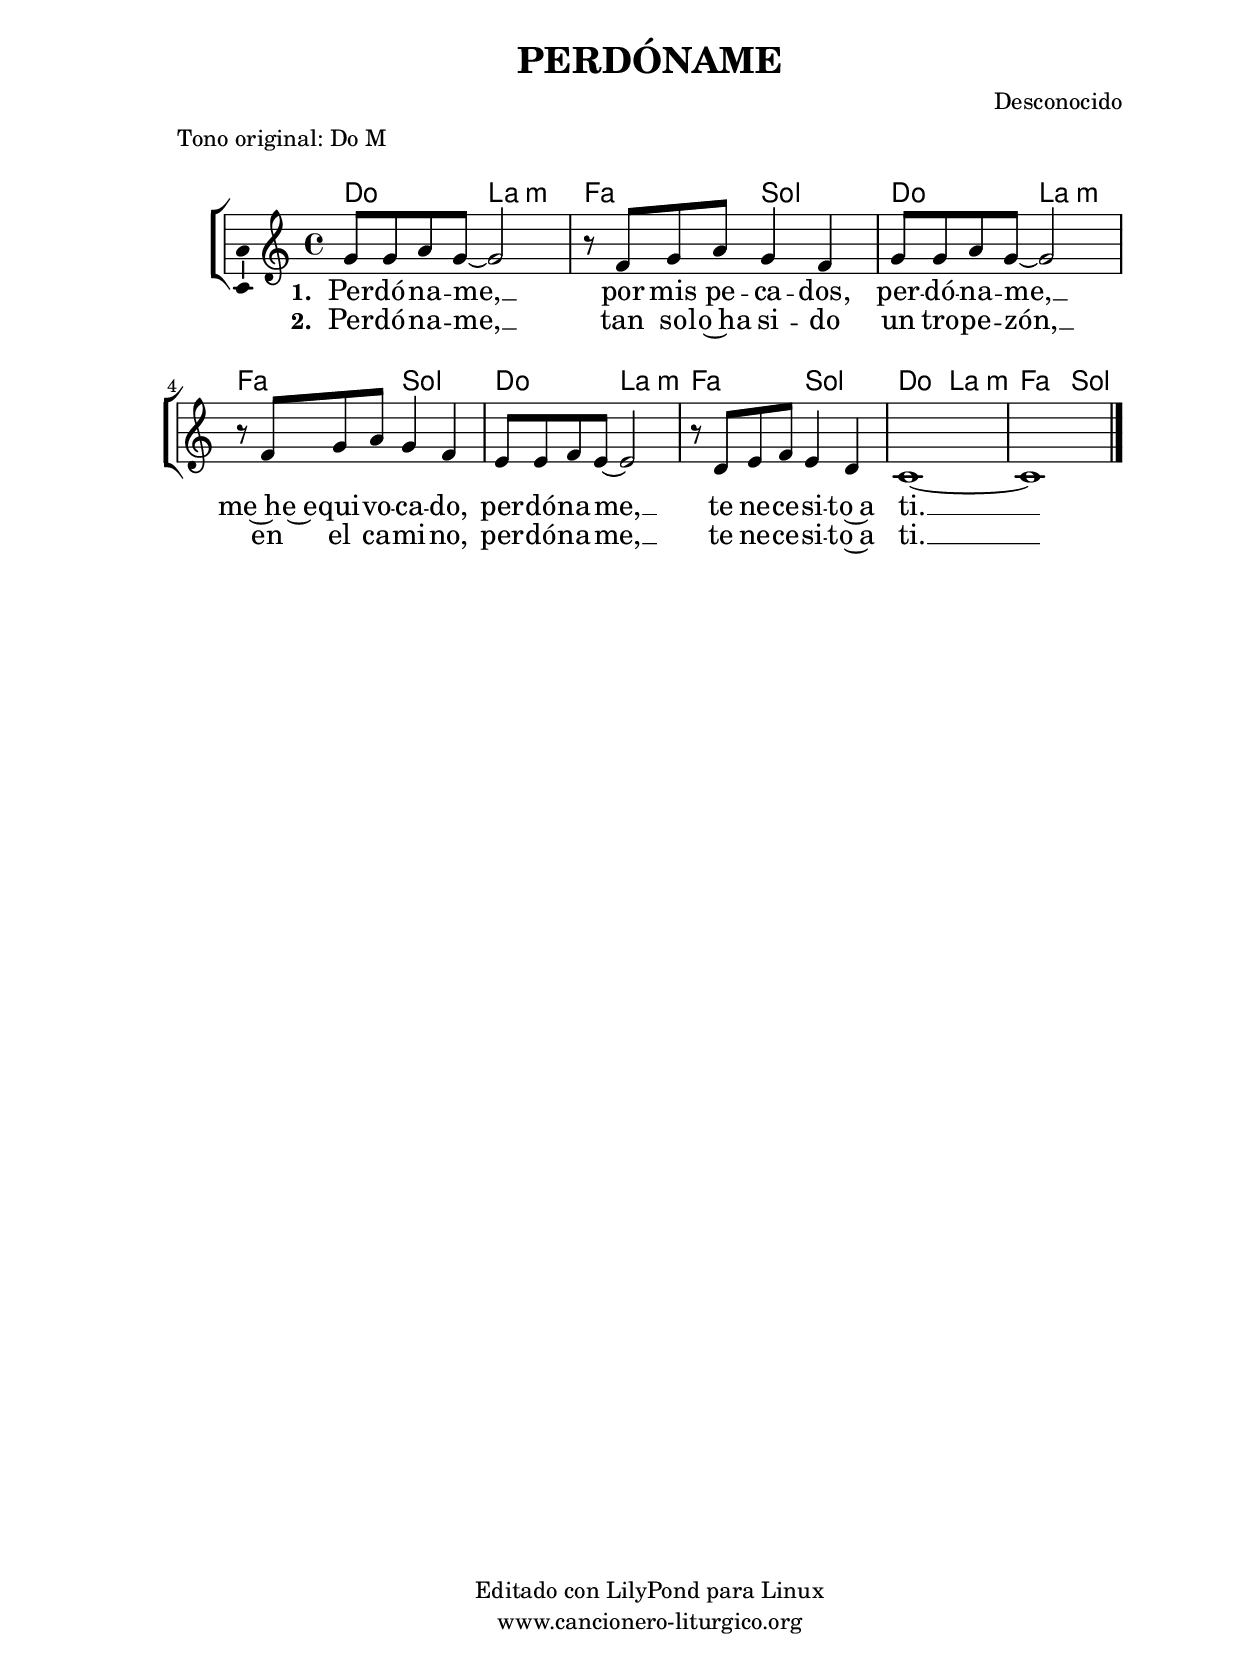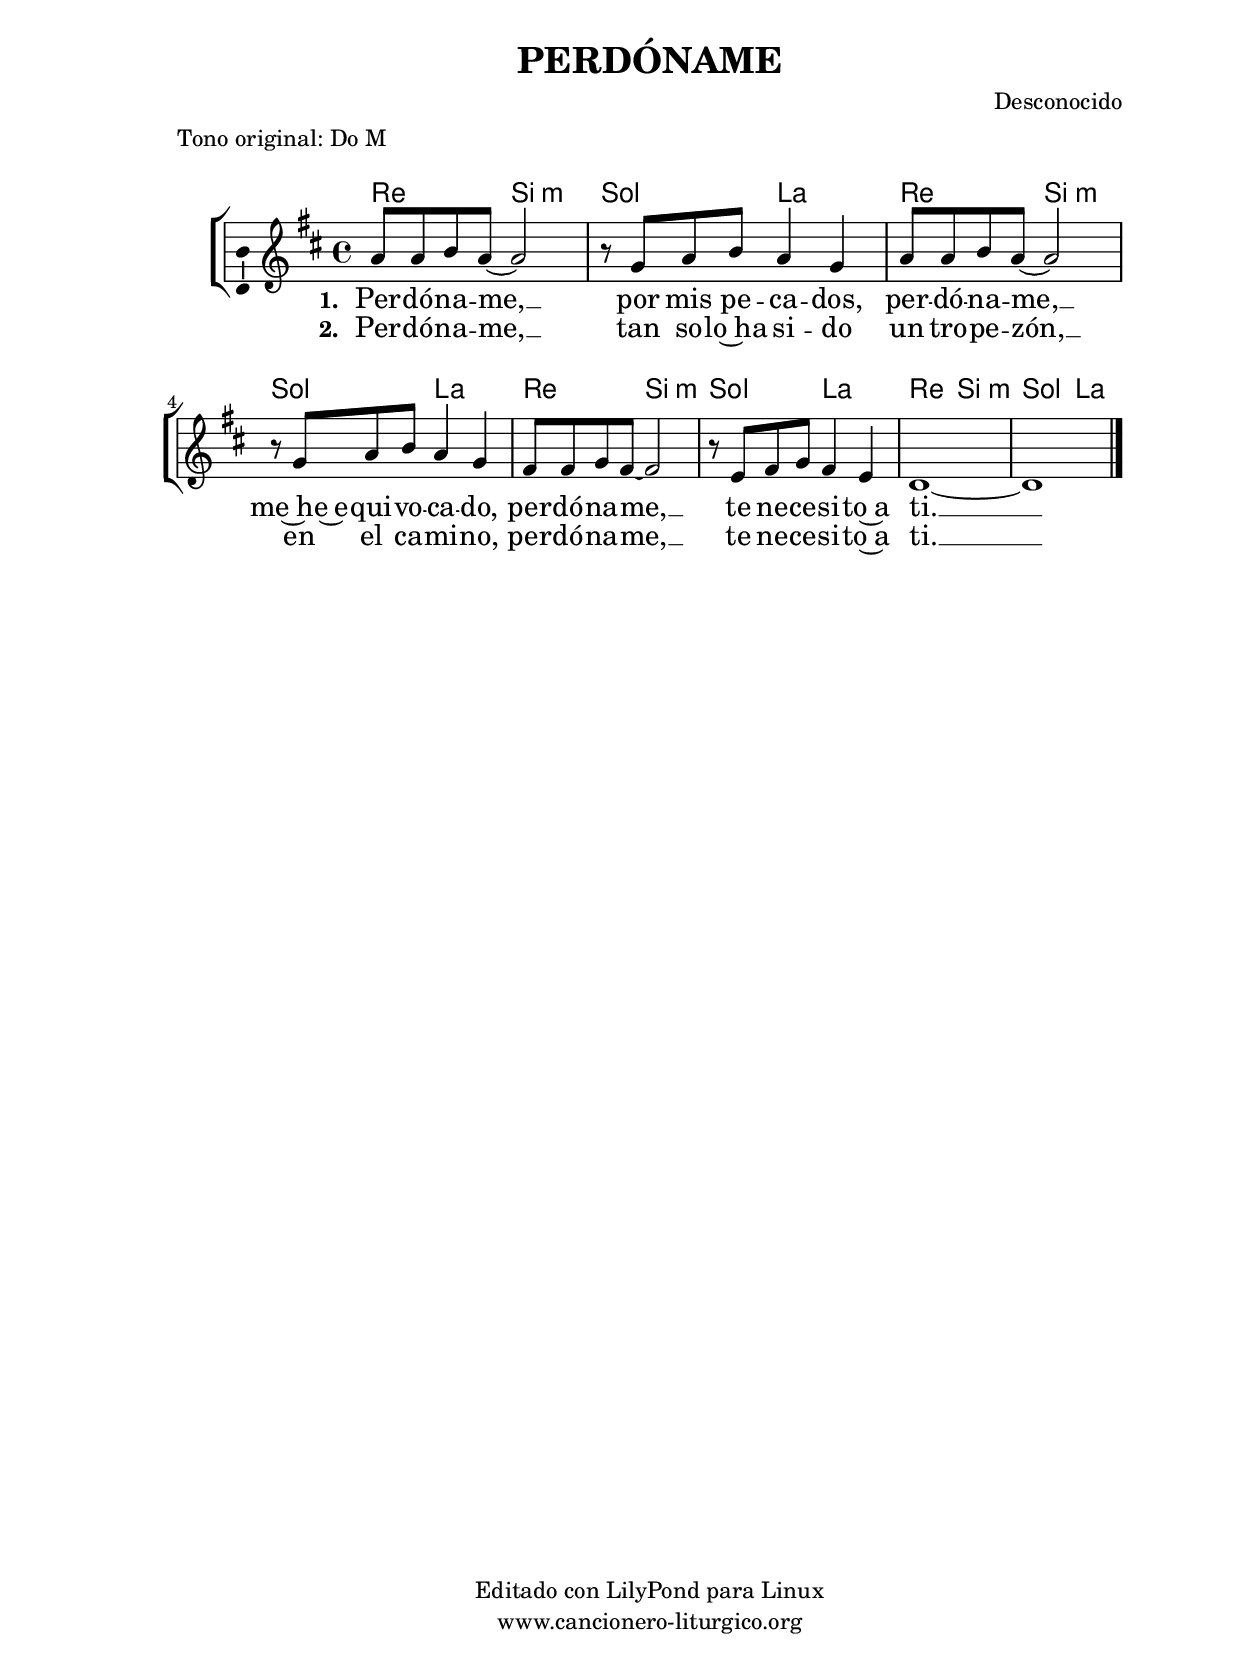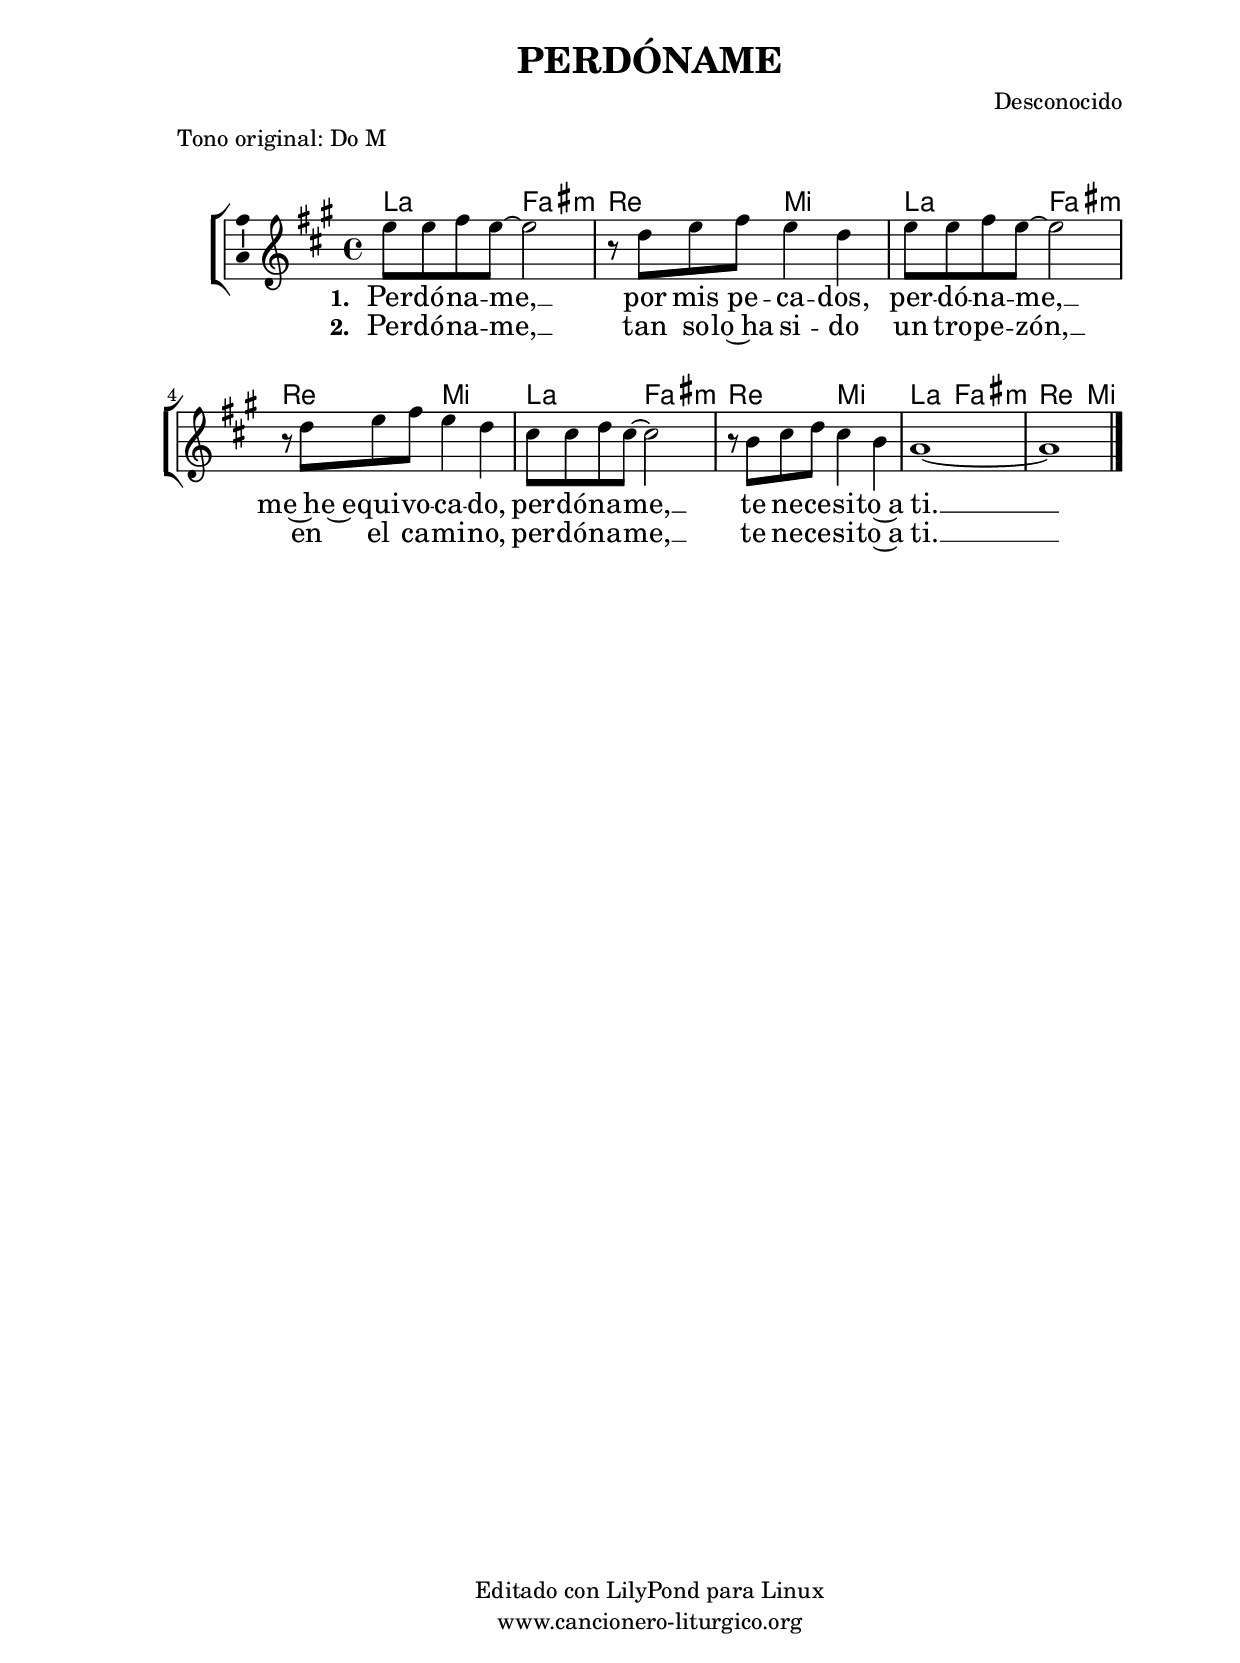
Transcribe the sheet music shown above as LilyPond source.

%
%para convertir .midi en .wav:
%timidity filename.midi -Ow -o finename.wav
%
%
%Para convertir de .wav a .mp3:
%lame -h -m j filename.wav
%
%
%para escuchar el midi:
%timidity nombrefichero.midi
%


%versión de lilypond para la que se ha escrito esta partitura:
\version "2.16.0"

	%Tamaño papel
	#(set-default-paper-size "a4")
	%Tamaño partitura
	#(set-global-staff-size 20)
	%No responde al pulsar sobre una nota
	#(ly:set-option 'point-and-click #f)

%parámetros del encabezamiento:
\header {
	title = "PERDÓNAME"
	subtitle = ""
	composer = "Desconocido"
	poet = ""
	meter = "Tono original: Do M"
	arranger = ""
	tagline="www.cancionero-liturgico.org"
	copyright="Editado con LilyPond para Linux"
	}

%parámetros asociados al papel:
\paper  {
	oddHeaderMarkup = \markup {\fill-line { \on-the-fly #not-first-page \fromproperty #'header:title \on-the-fly #not-first-page \fromproperty #'header:composer }}
	evenHeaderMarkup = \markup {\fill-line { \fromproperty #'header:composer \fromproperty #'header:title }}
	#(set-paper-size "a4")
	print-page-number = ##f
	first-page-number = 1
	print-first-page-number = ##f
%	head-separation = 3.0 \cm
	top-margin = 2.0 \cm
	bottom-margin = 0.5\cm
%%%	bottom-margin = 0.25\cm
	left-margin = 3.0 \cm
	line-width = 16.0 \cm 
	indent = 8\mm
	interscoreline = 2.\mm
	between-system-space = 15\mm
%	para que las partituras no llenen la hoja:
	ragged-bottom = ##t
%	idem para la última hoja:
	ragged-last-bottom = ##f
%	para que las partituras llenen el ancho del papel:
	ragged-last = ##f
	after-title-space = 2.5 \cm
%page-count=1
%system-count=6

	%Flexible Vertical Spacing
	markup-markup-spacing =
	#'((basic-distance . 15) (minimum-distance . 10) (padding . 3))
	markup-system-spacing =
	#'((basic-distance . 15) (minimum-distance . 15) (padding . 3))
	system-system-spacing =
	#'((basic-distance . 15) (minimum-distance . 15) (padding . 3))
	score-system-spacing =
	#'((basic-distance . 10) (minimum-distance . 10) (padding . 5))
%	top-system-spacing = % header
%	#'((basic-distance . 8) (minimum-distance . 0) (padding . 0))
%	top-markup-spacing =
%	#'((basic-distance . 20) (minimum-distance . 20) (padding . 0))
	last-bottom-spacing = % footer
	#'((basic-distance . 10) (minimum-distance . 10) (padding . 0))
	score-markup-spacing =
	#'((basic-distance . 10) (minimum-distance . 10) (padding . 0))

	}


%parámetros que afectan a toda la partitura:
global =  {
	%clave de sol (G):
	\clef G
	%armadura:
%	\transpose a c'
	\key c \major
	\tempo 4=128
	\set Score.tempoHideNote = ##t
	}


acordesintro = {
	\italianChords
	\chordmode {
%	\transpose a c'
{


}
}
}



melodiaintro = 
%	\transpose a c'
{

\relative c''{
\time 4/4


}

%\bar "|."
}


acordes = {
	\italianChords
	\chordmode {
%	\transpose a c'
{

c2 a:m f g c a:m f g c a:m f g c a:m f g

}
}
}

melodia = 
%	\transpose a c'
{
\relative c''{

\time 4/4

g8 g a g~g2
r8 f8 g a g4 f
g8 g a g~g2
r8 f8 g a g4 f
e8 e f e~e2
r8 d8 e f e4 d
c1~
c1

\bar "|."
}
}


texto = \lyricmode {

\set stanza =#"1. " 
Per -- dó -- na -- me, __ por mis pe -- ca -- dos,
per -- dó -- na -- me, __ me~he~e -- qui -- vo -- ca -- do,
per -- dó -- na -- me, __ te ne -- ce -- si -- to~a ti. __

}

textodos = \lyricmode {

\set stanza =#"2. " 
Per -- dó -- na -- me, __ tan so -- lo~ha si -- do
un tro -- pe -- zón, __ en el ca -- mi -- no,
per -- dó -- na -- me, __ te ne -- ce -- si -- to~a ti. __

}


acordesintroStaff = \context ChordNames = acordesintroStaff <<
	\set chordChanges = ##t
	\acordesintro
	>>

acordesStaff = \context ChordNames = acordesStaff <<
	\set chordChanges = ##t
	\acordes
	>>


vozintroStaff = \context Voice = vozintroStaff
<<
	\override Staff.StaffSymbol #'staff-space = #(magstep -0.35)
	\set Staff.midiInstrument = #"english horn"
	\set Staff.midiMinimumVolume = #0.7
	\set Staff.midiMaximumVolume = #0.9
	\global
	\melodiaintro
	>>

vozStaff = \context Voice = vozStaff
\with {\consists "Ambitus_engraver"}
<<
%	\set Staff.instrumentName = ""
%	\set Staff.shortInstrumentName = ""
%	\set Staff.midiInstrument = #"clarinet"
%	\set Staff.midiInstrument = #"cello"
	\set Staff.midiInstrument = #"flute"
%	\set Staff.midiInstrument = #"electric guitar (jazz)"
%	\set Staff.midiInstrument = #"english horn"
%	\set Staff.midiInstrument = #"violin"
%	\set Staff.midiInstrument = #"glockenspiel"
	\set Staff.midiMinimumVolume = #0.7
	\set Staff.midiMaximumVolume = #0.9
	\global
	\melodia
	>>

textoStaff = \context Lyrics = textoStaff <<
	\lyricsto vozStaff \texto
	>>

textodosStaff = \context Lyrics = textodosStaff <<
	\lyricsto vozStaff \textodos
	>>


\book {
%	\score {
%		\context ChoirStaff {
%			\override StaffGroup.SystemStartBracket #'collapse-height = #1
%			\override Score.SystemStartBar #'collapse-height = #1
%			<<
%			\acordesintroStaff
%			\vozintroStaff
%			>>
%			}
%		\layout {
%	    		\context {
%				\Lyrics
%				\override LyricText #'font-size = #2
%				}
%	   		 \context {
%				\Score
%				\override StaffSymbol #'staff-space = #(magstep +3)
%				}
%			}
%		}
	\score {
		\context ChoirStaff {
			\override StaffGroup.SystemStartBracket #'collapse-height = #1
			\override Score.SystemStartBar #'collapse-height = #1
			<<
			\acordesStaff
			\vozStaff
			\textoStaff
			\textodosStaff
			>>
			}
		\layout {
	    		\context {
				\Lyrics
				\override LyricText #'font-size = #2
				}
	   		 \context {
				\Score
				\override StaffSymbol #'staff-space = #(magstep +3)
				}
			}
		}
	\score {
		\unfoldRepeats
		\context ChoirStaff {
%			<<
%			\acordesintroStaff
%			\vozintroStaff
%			>>
			<<
			\acordesStaff
			\vozStaff
			>>
			}
		\midi {
	  		\context {
	  			\Score
				tempoWholesPerMinute = #(ly:make-moment 70 4)
				}
			}
		}
	}



#(define output-suffix "C")
\book {
%	\score {
%		\context ChoirStaff {
%			\override StaffGroup.SystemStartBracket #'collapse-height = #1
%			\override Score.SystemStartBar #'collapse-height = #1
%\transpose c d
%			<<
%			\acordesintroStaff
%			\vozintroStaff
%			>>
%			}
%		\layout {
%	    		\context {
%				\Lyrics
%				\override LyricText #'font-size = #2
%				}
%	   		 \context {
%				\Score
%				\override StaffSymbol #'staff-space = #(magstep +3)
%				}
%			}
%		}
	\score {
		\context ChoirStaff {
			\override StaffGroup.SystemStartBracket #'collapse-height = #1
			\override Score.SystemStartBar #'collapse-height = #1
\transpose c d
			<<
			\acordesStaff
			\vozStaff
			\textoStaff
			\textodosStaff
			>>
			}
		\layout {
	    		\context {
				\Lyrics
				\override LyricText #'font-size = #2
				}
	   		 \context {
				\Score
				\override StaffSymbol #'staff-space = #(magstep +3)
				}
			}
		}
	}

#(define output-suffix "S")
\book {
%	\score {
%		\context ChoirStaff {
%			\override StaffGroup.SystemStartBracket #'collapse-height = #1
%			\override Score.SystemStartBar #'collapse-height = #1
%\transpose c a
%			<<
%			\acordesintroStaff
%			\vozintroStaff
%			>>
%			}
%		\layout {
%	    		\context {
%				\Lyrics
%				\override LyricText #'font-size = #2
%				}
%	   		 \context {
%				\Score
%				\override StaffSymbol #'staff-space = #(magstep +3)
%				}
%			}
%		}
	\score {
		\context ChoirStaff {
			\override StaffGroup.SystemStartBracket #'collapse-height = #1
			\override Score.SystemStartBar #'collapse-height = #1
\transpose c a
			<<
			\acordesStaff
			\vozStaff
			\textoStaff
			\textodosStaff
			>>
			}
		\layout {
	    		\context {
				\Lyrics
				\override LyricText #'font-size = #2
				}
	   		 \context {
				\Score
				\override StaffSymbol #'staff-space = #(magstep +3)
				}
			}
		}
	}


